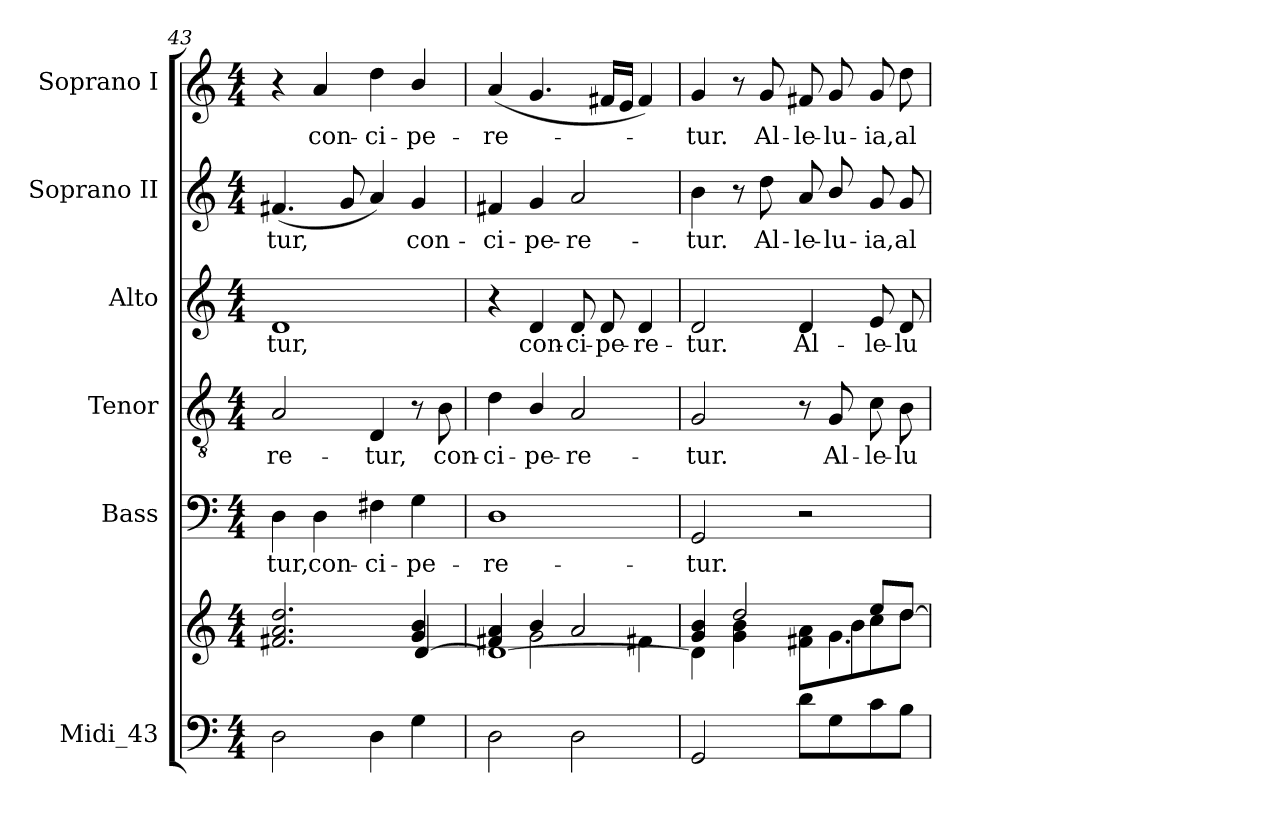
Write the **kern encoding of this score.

**kern	**kern	**kern	**text	**kern	**text	**kern	**text	**kern	**text	**kern	**text
*part6	*part6	*part5	*part5	*part4	*part4	*part3	*part3	*part2	*part2	*part1	*part1
*staff7	*staff6	*staff5	*staff5	*staff4	*staff4	*staff3	*staff3	*staff2	*staff2	*staff1	*staff1
*I"Midi_43	*	*I"Bass	*	*I"Tenor	*	*I"Alto	*	*I"Soprano II	*	*I"Soprano I	*
*	*	*I'B	*	*I'T	*	*I'A	*	*	*	*	*
!!LO:LB:g=z
*clefF4	*clefG2	*clefF4	*	*clefGv2	*	*clefG2	*	*clefG2	*	*clefG2	*
*k[]	*k[]	*k[]	*	*k[]	*	*k[]	*	*k[]	*	*k[]	*
*C:	*C:	*C:	*	*C:	*	*C:	*	*C:	*	*C:	*
*M4/4	*M4/4	*M4/4	*	*M4/4	*	*M4/4	*	*M4/4	*	*M4/4	*
=43	=43	=43	=43	=43	=43	=43	=43	=43	=43	=43	=43
*	*^	*	*	*	*	*	*	*	*	*	*
*	*	*^	*	*	*	*	*	*	*	*	*	*
!	!	!	!	!	!LO:LY:b	!	!LO:LY:b	!	!LO:LY:b	!	!LO:LY:b	!	!
2D	2.f#X/ 2.a/ 2.dd/	1ryy	2ryy	4D	-tur,	2A	-re-	1d	tur,	(<4.f#X	-tur,	4r	.
!	!	!	!	!	!LO:LY:b	!	!	!	!	!	!	!	!LO:LY:b
.	.	.	.	4D	con-	.	.	.	.	.	.	4a	con-
.	.	.	.	.	.	.	.	.	.	8g	.	.	.
!	!	!	!	!	!LO:LY:b	!	!LO:LY:b	!	!	!	!	!	!LO:LY:b
4D	.	.	4ryy	4F#X	-ci-	4D	-tur,	.	.	4a)	.	4dd	-ci-
!	!	!	!	!	!LO:LY:b	!	!	!	!	!	!LO:LY:b	!	!LO:LY:b
4G	4g/ 4b/	.	[4d/	4G	-pe-	8r	.	.	.	4g	con-	4b/	-pe-
!	!	!	!	!	!	!	!LO:LY:b	!	!	!	!	!	!
.	.	.	.	.	.	8B	con-	.	.	.	.	.	.
=44	=44	=44	=44	=44	=44	=44	=44	=44	=44	=44	=44	=44	=44
!	!	!	!	!	!LO:LY:b	!	!LO:LY:b	!	!	!	!LO:LY:b	!	!LO:LY:b
2D	4f#X/ 4a/	4ryy	1d\_	1D	-re-	4d	-ci-	4r	.	4f#X	-ci-	(<4a	-re-
!	!	!	!	!	!	!	!LO:LY:b	!	!LO:LY:b	!	!LO:LY:b	!	!
.	4b/	2g\	.	.	.	4B/	-pe-	4d	con-	4g	-pe-	4.g	.
!	!	!	!	!	!	!	!LO:LY:b	!	!LO:LY:b	!	!LO:LY:b	!	!
2D	2a/	.	.	.	.	2A	-re-	8d	-ci-	2a	-re-	.	.
!	!	!	!	!	!	!	!	!	!LO:LY:b	!	!	!	!
.	.	.	.	.	.	.	.	8d	-pe-	.	.	16f#XLL	.
.	.	.	.	.	.	.	.	.	.	.	.	16eJJ	.
!	!	!	!	!	!	!	!	!	!LO:LY:b	!	!	!	!
.	.	4f#X\	.	.	.	.	.	4d	-re-	.	.	4f#)	.
=45	=45	=45	=45	=45	=45	=45	=45	=45	=45	=45	=45	=45	=45
!	!	!	!	!	!LO:LY:b	!	!LO:LY:b	!	!LO:LY:b	!	!LO:LY:b	!	!LO:LY:b
2GG	4g/ 4b/	2ryy	4d\]	2GG	-tur.	2G	-tur.	2d	-tur.	4b	-tur.	4g	tur.
.	2dd/	.	4g\ 4b\	.	.	.	.	.	.	8r	.	8r	.
!	!	!	!	!	!	!	!	!	!	!	!LO:LY:b	!	!LO:LY:b
.	.	.	.	.	.	.	.	.	.	8dd	Al-	8g	Al-
!	!	!	!	!	!	!	!	!	!LO:LY:b	!	!LO:LY:b	!	!LO:LY:b
8dL	.	8ryy	8f#X\ 8a\L	2r	.	8r	.	4d	Al-	8a	-le-	8f#X	-le-
!	!	!	!	!	!	!	!LO:LY:b	!	!	!	!LO:LY:b	!	!LO:LY:b
8G	.	4.g\	8b\	.	.	8G	Al-	.	.	8b/	-lu-	8g	-lu-
!	!	!	!	!	!	!	!LO:LY:b	!	!LO:LY:b	!	!LO:LY:b	!	!LO:LY:b
8c	8ee/L	.	8cc\	.	.	8c	-le-	8e	-le-	8g	-ia,	8g	-ia,
!	!	!	!	!	!	!	!LO:LY:b	!	!LO:LY:b	!	!LO:LY:b	!	!LO:LY:b
8BJ	[8dd/J	.	8dd\J	.	.	8B	-lu-	8d	-lu-	8g	al-	8dd	al-
*	*v	*v	*v	*	*	*	*	*	*	*	*	*	*
=	=	=	=	=	=	=	=	=	=	=	=
*-	*-	*-	*-	*-	*-	*-	*-	*-	*-	*-	*-
